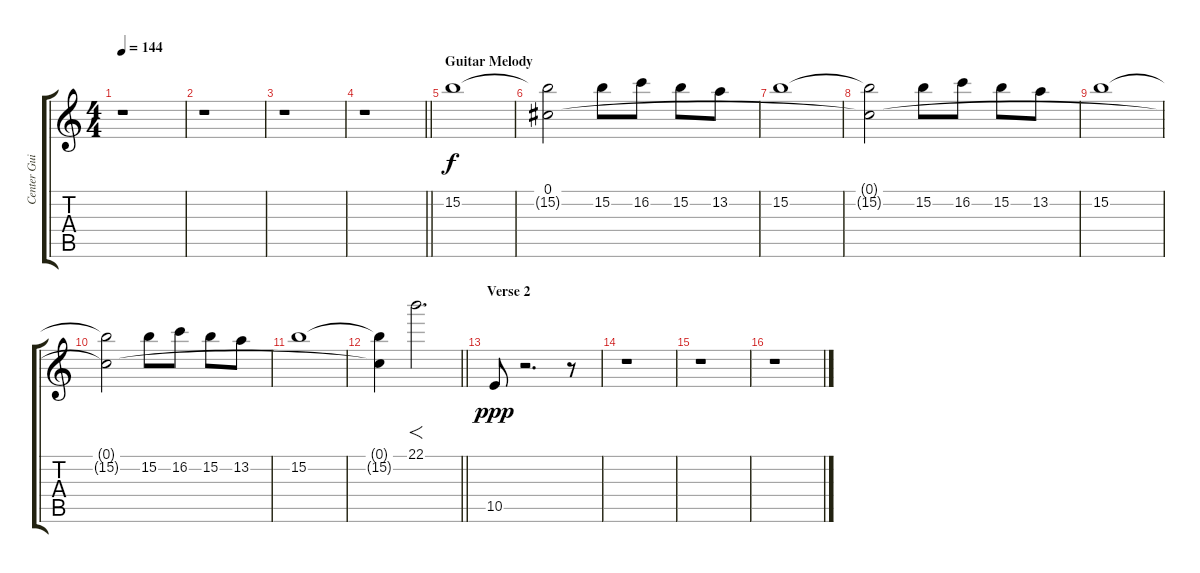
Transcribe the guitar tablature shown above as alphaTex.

\track ("Center Guitar" "Center Gui") {instrument distortionguitar}
\staff {score tabs}
\tuning (Db4 Ab3 E3 B2 Gb2 B1) {hide}
\ts (4 4)
\tempo 144
\clef g2
\ks c
r.1{dy f} |
r.1 |
r.1 |
\barLineRight lightlight
r.1 |
\section ("" "Guitar Melody")
15.2.1 |
(0.1 15.2{t}).2 15.2.8 16.2.8 15.2.8 13.2.8 |
15.2.1 |
(0.1{t} 15.2{t}).2 15.2.8 16.2.8 15.2.8 13.2.8 |
15.2.1 |
(0.1{t} 15.2{t}).2 15.2.8 16.2.8 15.2.8 13.2.8 |
15.2.1 |
\barLineRight lightlight
(0.1{t} 15.2{t}).4 22.1.2{f d} |
\section ("" "Verse 2")
10.5.8{dy ppp} r.2{d} r.8 |
r.1 |
r.1 |
r.1
